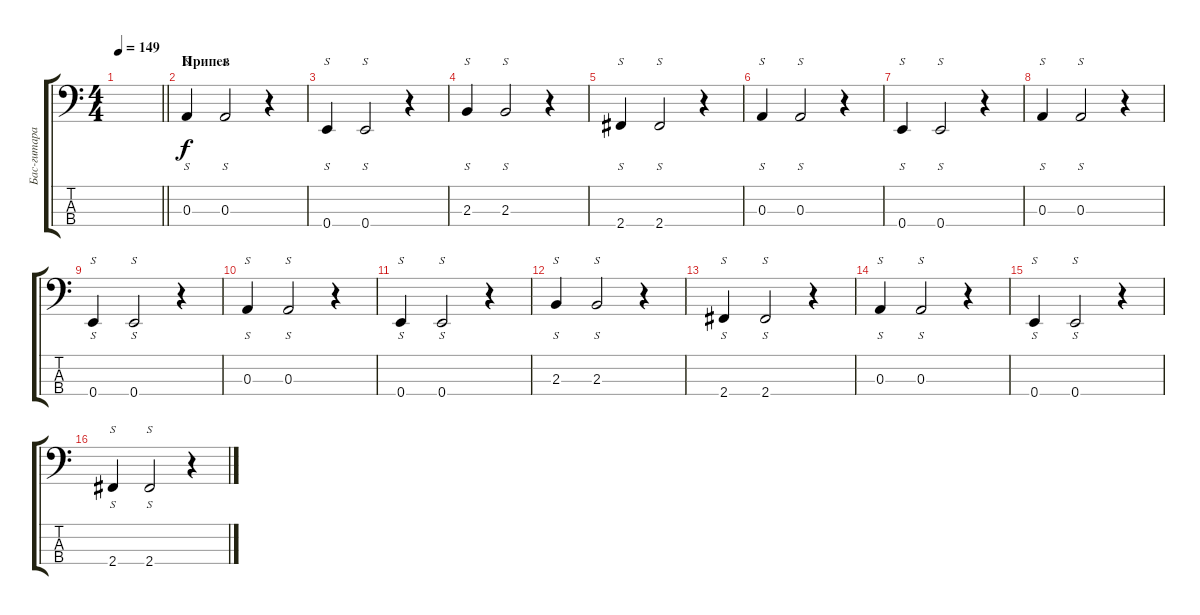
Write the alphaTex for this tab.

\track ("Бас-гитара" "Бас-гитара") {instrument electricbassfinger}
\staff {score tabs}
\tuning (G2 D2 A1 E1) {hide}
\ts (4 4)
\tempo 149
\clef f4
\barLineRight lightlight
\ks c
|
\section ("" "Припев")
0.3.4{s} 0.3.2{s} r.4 |
0.4.4{s} 0.4.2{s} r.4 |
2.3.4{s} 2.3.2{s} r.4 |
2.4.4{s} 2.4.2{s} r.4 |
0.3.4{s} 0.3.2{s} r.4 |
0.4.4{s} 0.4.2{s} r.4 |
0.3.4{s} 0.3.2{s} r.4 |
0.4.4{s} 0.4.2{s} r.4 |
0.3.4{s} 0.3.2{s} r.4 |
0.4.4{s} 0.4.2{s} r.4 |
2.3.4{s} 2.3.2{s} r.4 |
2.4.4{s} 2.4.2{s} r.4 |
0.3.4{s} 0.3.2{s} r.4 |
0.4.4{s} 0.4.2{s} r.4 |
2.4.4{s} 2.4.2{s} r.4
